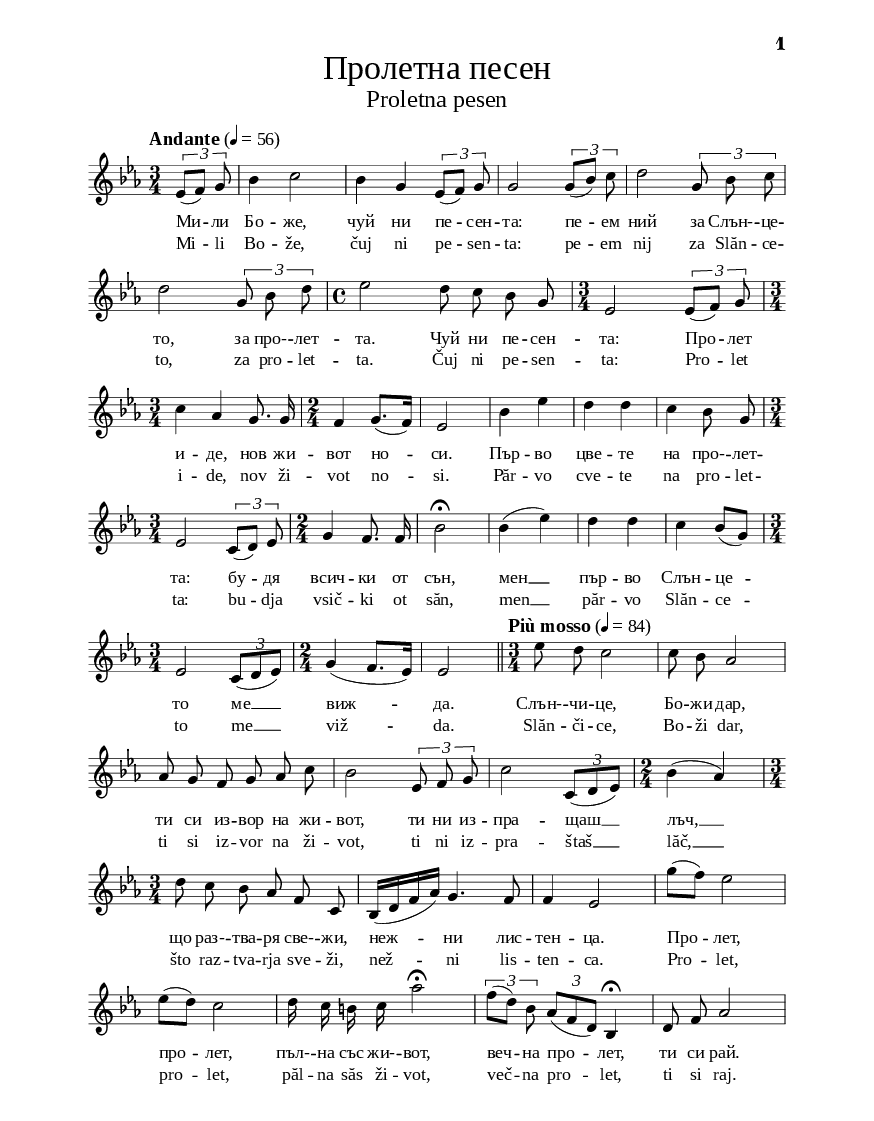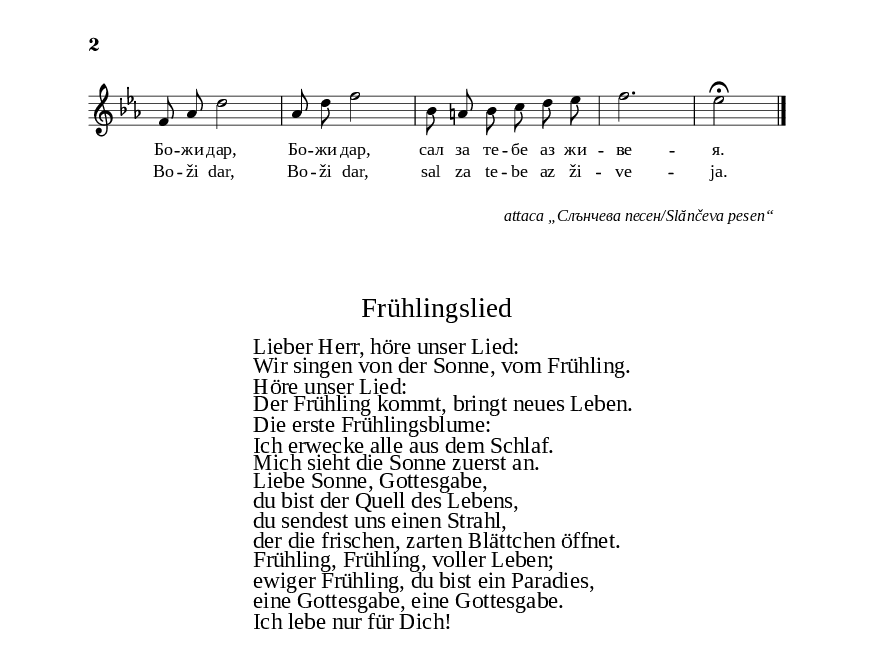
\version "2.24.3"

\include "include/globals.ily"

\bookpart {
  \label #'ref124
  \tocItem \markup "Пролетна песен – Proletna pesen"
  \include "include/bookpart-paper.ily"
  \score {
    \include "include/score-layout.ily"

    \new Voice \relative c' {
      \clef treble
      \key es \major
      \time 3/4
      \tempoFunc "Andante" 4 "56"
      \autoBeamOff
      \partial 4
      \times 2/3 { es8 ( [  f8 ) ] g8 } | % 2
      bes4c2 | % 3
      bes4  g4
      \times 2/3  {
        es8 ( [  f8 ) ] g8
      }
      | % 4
      g2
      \times 2/3  {
        g8 ( [  bes8 ) ] c8
      }
      | % 5
      d2
      \tupletUp \times 2/3  {
        g,8   bes8  c8
      }
      \break
      | % 6
      d2
      \times 2/3  {
        g,8 bes8 d8
      }
      | % 7
      \time 4/4
      es2 d8 c8 bes8
      g8 | % 8
      \time 3/4  | % 8
      es2
      \times 2/3  {
        es8 ( [  f8 ) ] g8
      }
      | \time 3/4 % 9

      \break
      c4  as4  g8.  g16 |

      \time 2/4  |
      f4  g8. ( [  f16 ) ] | % 11
      es2 | % 12
      bes'4 es4  | % 13
      d4 d4 | % 14
      c4 bes8  g8 \break  | % 15
      \time 3/4  | % 15
      es2
      \times 2/3  {
        c8 ( [  d8 ) ] es8
      }
      | % 16
      \time 2/4  | % 16
      g4  f8.  f16 | % 17
      bes2 ^\fermata | % 18
      bes4 (es4 ) | % 19
      d4 d4 |
      c4  bes8 ( [  g8 ) ] \break | % 21
      \time 3/4  | % 21
      es2
      \times 2/3  {
        c8 ( [  d8  es8 ) ]
      }
      | % 22
      \time 2/4  | % 22
      g4 (  f8. [  es16 ) ] | % 23
      es2 \bar "||"
      \time 3/4  | % 24
      \tempoFunc "Più mosso" 4 "84" | % 24
      es'8 d8 c2 | % 25
      c8 bes8  as2 \break | % 26
      as8  g8  f8  g8  as8
      c8| % 27
      bes2
      \times 2/3  {
        es,8   f8  g8
      }
      | % 28
      c2
      \times 2/3  {
        c,8 ( [  d8  es8 ) ]
      }
      | % 29
      \time 2/4 bes'4 (  as4 ) | \break
      \time 3/4
      d8c8
      bes8  as8  f8  c8  bes16 (
      [  d16  f16  as16 ) ]  % 31
      g4.  f8  f4  % 32
      es2  |  % 33
      g'8 ( [f8 ) ] es2 | \break % 34
      es8 ( [d8 ) ]c2 | % 35
      d16 c16 b16 c16
      as'2 ^\fermata |   % 36
      \override TupletBracket.positions = #'(4 . 4)
      \times 2/3  {
        \once \override Slur.positions = #'(-4 . -2) f8  (   [d8  ] ) bes8
      }
      \times 2/3  {
        as8 ( [  f8  d8 ) ]
      }
      bes4 ^\fermata | % 37
      d8 f8 as2 \break | % 38
      f8 as8  d2 | % 39
      as8  d8  f2 |
      bes,8 a8  bes8  c8
      d8  es8 | % 41
      f2. | % 42
      es2 \fermata \bar "|."

    }
    \addlyrics {
      Ми  -- ли Бо -- же, чуй ни пе
      -- сен -- та: пе -- ем ний
      за "Слън-" -- це -- то, за "про-" -- лет
      -- та. Чуй ни пе -- сен -- та: Про
      -- лет и -- де, нов жи -- вот но
      -- си. Пър -- во цве -- те на
      "про-" -- лет -- та: бу  -- дя всич
      -- ки от сън, мен __  пър -- во
      Слън -- це -- то ме  __ виж
      --  да. "Слън-" -- чи -- це, Бо --
      жи дар, ти си из -- вор на жи --
      вот, ти ни из -- пра -- щаш __
      лъч, __ що "раз-" -- тва -- ря "све-" --
      жи, неж --   ни лис -- тен
      -- ца. Про -- лет, про -- лет,
      "пъл-" -- на със "жи-" -- вот, веч  --
      на про --  лет, ти си рай.
      Бо -- жи дар, Бо -- жи дар, сал
      за те -- бе аз жи -- ве -- я.}

      \addlyrics {
        Mi  -- li Bo -- že, čuj ni pe
        -- sen -- ta: pe -- em nij
        za Slăn -- ce -- to, za pro -- let
        -- ta. Čuj ni pe -- sen -- ta: Pro
        -- let i -- de, nov ži -- vot no
        -- si. Păr -- vo cve -- te na
        pro -- let -- ta: bu  -- dja vsič
        -- ki ot săn, men __  păr -- vo
        Slăn -- ce -- to me  __ viž
        --  da. Slăn -- či -- ce, Bo --
        ži dar, ti si iz -- vor na ži --
        vot, ti ni iz -- pra -- štaš __
        lăč, __ što raz -- tva -- rja sve --
        ži, než --   ni lis -- ten
        -- ca. Pro -- let, pro -- let,
        păl -- na săs ži -- vot, več  --
        na pro --  let, ti si raj.
        Bo -- ži dar, Bo -- ži dar, sal
        za te -- be az ži -- ve -- ja.}

        \header {
          title = \titleFunc "Пролетна песен" "Proletna pesen"
        }

        \midi{}

      } % score

      \markup \vspace #1
      \markup \italic \dc-one-nobold "attaca „Слънчева песен/Slănčeva pesen“"

      \markup \vspace #3

      % include foreign translation(s) of the song
      \version "2.24.4"

\markup \fill-line { \fontsize #deTitleFontSize "Frühlingslied" }

\markup \null
\markup \null
\markup \abs-fontsize #11 \override #`(baseline-skip . ,bgCoupletBaselineSkip){
  \fill-line {
    \hspace #0.1
    \column {
      \line {
        \bold " "
        \column {
          "Lieber Herr, höre unser Lied:"

          "Wir singen von der Sonne, vom Frühling."

          "Höre unser Lied:"

          "Der Frühling kommt, bringt neues Leben."

          "Die erste Frühlingsblume:"

          "Ich erwecke alle aus dem Schlaf."

          "Mich sieht die Sonne zuerst an."

          "Liebe Sonne, Gottesgabe,"

          "du bist der Quell des Lebens,"

          "du sendest uns einen Strahl,"

          "der die frischen, zarten Blättchen öffnet."

          "Frühling, Frühling, voller Leben;"

          "ewiger Frühling, du bist ein Paradies,"

          "eine Gottesgabe, eine Gottesgabe."

          "Ich lebe nur für Dich!"
        }
      }
    }\hspace #0.1
  }
}


    } % bookpart
